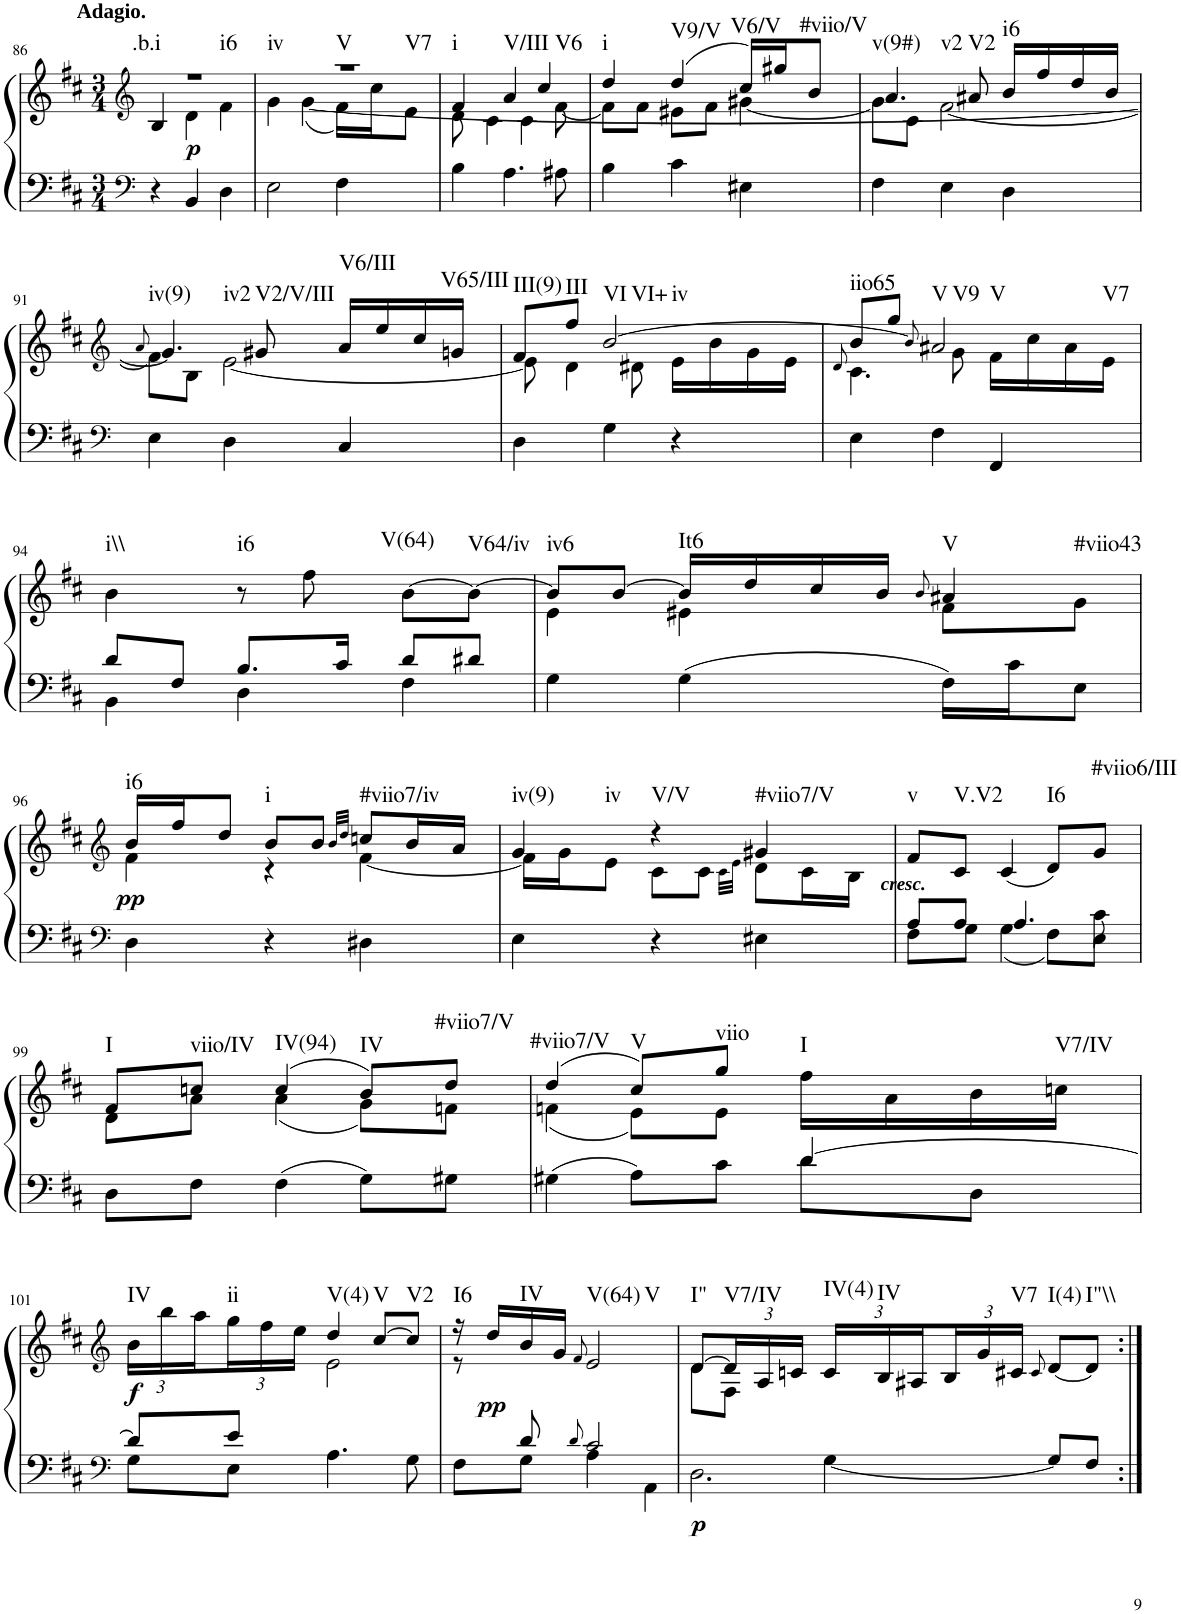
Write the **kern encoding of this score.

**kern	**kern	**dynam	**harte
*part1	*part1	*part1	*part1
*staff2	*staff1	*staff1/2	*
*I"Klavier links	*	*	*
!!LO:PB:g=z
*clefF4	*clefG2	*	*
*k[f#c#]	*k[f#c#]	*	*
*M3/4	*M3/4	*	*
=86	=86	=86	=86
*	*^	*	*
!	!LO:TX:a:B:t=Adagio.	!	!	!LO:H:kt=.b.i
4r	2.r	4B/	.	N
!	!	!	!LO:DY:b	!
4BB/	.	4d\	p	.
!	!	!	!	!LO:H:kt=i6
4D\	.	4f#\	.	N
=87	=87	=87	=87	=87
!	!	!	!	!LO:H:kt=iv
2E\	2.r	4g\	.	N
.	.	([4g\	.	.
!	!	!	!	!LO:H:kt=V
4F#\	.	16f#\LL)	.	N
.	.	16cc#\J	.	.
!	!	!	!	!LO:H:kt=V7
.	.	8e\J	.	N
=88	=88	=88	=88	=88
!	!	!	!	!LO:H:kt=i
4B\	4f#/	8d\	.	N
!	!	!	!	!LO:H:kt=V/III
.	.	4c#\	.	N
4.A\	4a/	.	.	.
.	.	4c#\	.	.
.	4cc#/	.	.	.
!	!	!	!	!LO:H:kt=V6
8A#X\	.	[8f#\	.	N
=89	=89	=89	=89	=89
!	!	!	!	!LO:H:kt=i
4B\	4dd/	8f#\L]	.	N
.	.	8f#\J	.	.
!	!	!	!	!LO:H:kt=V9/V
4c#\	(4dd/	8e#X\L	.	N
.	.	8f#\J	.	.
!	!	!	!	!LO:H:n=1:kt=V6/V
!	!	!	!	!LO:H:n=2:kt=#viio/V
4E#X\	16cc#/LL)	[4g#X\	.	N N
.	16gg#X/J	.	.	.
.	8b/J	.	.	.
=90	=90	=90	=90	=90
!	!	!	!	!LO:H:n=1:kt=v(9#)
!	!	!	!	!LO:H:n=2:kt=v2
4F#\	4.a/	8g#\L]	.	N N
.	.	8c#\J	.	.
4E\	.	[2f#\	.	.
!	!	!	!	!LO:H:kt=V2
.	8a#X/	.	.	N
!	!	!	!	!LO:H:kt=i6
4D\	16b/LL	.	.	N
.	16ff#/	.	.	.
.	16dd/	.	.	.
.	16b/JJ	.	.	.
!!LO:LB:g=z	!!
=91	=91	=91	=91	=91
*clefF4	*clefG2	*	*	*
.	8qa/	.	.	.
!	!	!	!	!LO:H:n=1:kt=iv(9)
!	!	!	!	!LO:H:n=2:kt=iv2
4E\	4.g/]	8f#\L]	.	N N
.	.	8B\J	.	.
4D\	.	[2e\	.	.
!	!	!	!	!LO:H:kt=V2/V/III
.	8g#X/	.	.	N
!	!	!	!	!LO:H:kt=V6/III
4C#/	16a/LL	.	.	N
.	16ee/	.	.	.
.	16cc#/	.	.	.
!	!	!	!	!LO:H:kt=V65/III
.	16gn/JJ	.	.	N
=92	=92	=92	=92	=92
!	!	!	!	!LO:H:kt=III(9)
4D\	8f#/L	8e\]	.	N
!	!	!	!	!LO:H:kt=III
.	8ff#/J	4d\	.	N
!	!	!	!	!LO:H:n=1:kt=VI
!	!	!	!	!LO:H:n=2:kt=VI+
!	!	!	!	!LO:H:n=3:kt=iv
4G\	[2b/	.	.	N N N
.	.	8d#X\	.	.
4r	.	16e\LL	.	.
.	.	16b\	.	.
.	.	16g\	.	.
.	.	16e\JJ	.	.
=93	=93	=93	=93	=93
.	.	8qd/	.	.
!	!	!	!	!LO:H:kt=iio65
4E\	8b/L	4.c#\	.	N
.	8gg/J	.	.	.
.	8qb/]	.	.	.
!	!	!	!	!LO:H:n=1:kt=V
!	!	!	!	!LO:H:n=2:kt=V9
!	!	!	!	!LO:H:n=3:kt=V
!	!	!	!	!LO:H:n=4:kt=V7
4F#\	2a#X/	.	.	N N N N
.	.	8g\	.	.
4FF#/	.	16f#\LL	.	.
.	.	16cc#\	.	.
.	.	16a#\	.	.
.	.	16e\JJ	.	.
!!LO:LB:g=z
=94	=94	=94	=94	=94
*^	*	*	*	*
!	!	!	!	!	!LO:H:kt=i\\
*	*	*v	*v	*	*
8d/L	4BB\	4b\	.	N
8F#/J	.	.	.	.
!	!	!	!	!LO:H:kt=i6
8.B/L	4D\	8r	.	N
.	.	8ff#\	.	.
16c#/Jk	.	.	.	.
!	!	!	!	!LO:H:kt=V(64)
8d/L	4F#\	[8b\L	.	N
!	!	!	!	!LO:H:kt=V64/iv
8d#X/J	.	8b\J_	.	N
*v	*v	*	*	*
=95	=95	=95	=95
*	*^	*	*
!	!	!	!	!LO:H:kt=iv6
4G\	8b/L]	4e\	.	N
.	[8b/J	.	.	.
!	!	!	!	!LO:H:kt=It6
4G\	16b/LL]	4e#X\	.	N
.	16dd/	.	.	.
.	16cc#/	.	.	.
.	16b/JJ	.	.	.
.	8qb/	.	.	.
!	!	!	!	!LO:H:n=1:kt=V
!	!	!	!	!LO:H:n=2:kt=#viio43
16F#\LL	4a#X/	8f#\L	.	N N
16c#\J	.	.	.	.
8E\J	.	8g\J	.	.
!!LO:LB:g=z	!!
=96	=96	=96	=96	=96
*clefF4	*clefG2	*	*	*
!	!	!	!LO:DY:b	!LO:H:kt=i6
4D\	16b/LL	4f#\	pp	N
.	16ff#/J	.	.	.
.	8dd/J	.	.	.
!	!	!	!	!LO:H:kt=i
4r	8b/L	4r	.	N
.	8b/J	.	.	.
.	32qb/LLL	.	.	.
.	32qdd/JJJ	.	.	.
!	!	!	!	!LO:H:kt=#viio7/iv
4D#X\	8ccn/L	[4f#\	.	N
.	16b/L	.	.	.
.	16a/JJ	.	.	.
=97	=97	=97	=97	=97
!	!	!	!	!LO:H:n=1:kt=iv(9)
!	!	!	!	!LO:H:n=2:kt=iv
4E\	4g/	16f#\LL]	.	N N
.	.	16g\J	.	.
.	.	8e\J	.	.
!	!	!	!	!LO:H:kt=V/V
4r	4r	8c#\L	.	N
.	.	8c#\J	.	.
.	.	32qc#\LLL	.	.
.	.	32qe\JJJ	.	.
!	!	!	!	!LO:H:kt=#viio7/V
4E#X\	4g#X/	8d\L	.	N
.	.	16c#\L	.	.
!	!	!LO:TX:b:Bi:t=cresc.	!	!
.	.	16B\JJ	.	.
*	*v	*v	*	*
=98	=98	=98	=98
*^	*	*	*
8A/L	8F#\L	8f#/L	.	.
8A/J	8G\J	8c#/J	.	.
4.A/	4G\	(4c#/	.	.
.	8F#\L	8d/L)	.	.
8c#\	8E\J	8g/J	.	.
!!LO:LB:g=z
=99	=99	=99	=99	=99
*	*	*^	*	*
!	!	!	!	!	!LO:H:kt=I
*v	*v	*	*	*	*
8D\L	8f#/L	8d\L	.	N
!	!	!	!	!LO:H:kt=viio/IV
8F#\J	8ccn/J	8a\J	.	N
!	!	!	!	!LO:H:kt=IV(94)
4F#\	(4cc/	(4a\	.	N
!	!	!	!	!LO:H:kt=IV
8G\L	8b/L)	8g\L)	.	N
!	!	!	!	!LO:H:kt=#viio7/V
8G#X\J	8dd/J	8fn\J	.	N
=100	=100	=100	=100	=100
*^	*	*	*	*
!	!	!	!	!	!LO:H:kt=#viio7/V
4G#X\	2ryy	(4dd/	(4fn\	.	N
!	!	!	!	!	!LO:H:kt=V
8A\L	.	8cc#/L)	8e\L)	.	N
!	!	!	!	!	!LO:H:kt=viio
8c#\J	.	8gg/J	8e\J	.	N
!	!	!	!	!	!LO:H:kt=I
[4d/	8d\L	16ff#\LL	4ryy	.	N
.	.	16a\	.	.	.
.	8D\J	16b\	.	.	.
!	!	!	!	!	!LO:H:kt=V7/IV
.	.	16ccn\JJ	.	.	N
!!LO:LB:g=z	!!
=101	=101	=101	=101	=101	=101
*clefF4	*	*clefG2	*	*	*
*	*	*Xbrackettup	*	*	*
!	!	!	!	!LO:DY:b	!LO:H:kt=IV
8d/L]	8G\L	24b\LL	4ryy	f	N
.	.	24bb\	.	.	.
.	.	24aa\	.	.	.
!	!	!	!	!	!LO:H:kt=ii
8e/J	8E\J	24gg\	.	.	N
.	.	24ff#\	.	.	.
.	.	24ee\JJ	.	.	.
!	!	!	!	!	!LO:H:kt=V(4)
4.A\	2ryy	4dd/	2e\	.	N
!	!	!	!	!	!LO:H:kt=V
.	.	[8cc#/L	.	.	N
!	!	!	!	!	!LO:H:kt=V2
8G\	.	8cc#/J]	.	.	N
=102	=102	=102	=102	=102	=102
!	!	!	!	!	!LO:H:kt=I6
8ryy	8F#\L	16r	8r	.	N
!	!	!	!	!LO:DY:b	!
.	.	16dd/LL	.	pp	.
!	!	!	!	!	!LO:H:kt=IV
8d/	8G\J	16b/	2ryy	.	N
.	.	16g/JJ	.	.	.
.	8qd/	8qf#/	.	.	.
!	!	!	!	!	!LO:H:n=1:kt=V(64)
!	!	!	!	!	!LO:H:n=2:kt=V
2c#/	4A\	2e/	.	.	N N
.	4AA\	.	.	.	.
.	.	.	8ryy	.	.
=103	=103	=103	=103	=103	=103
!	!	!	!	!LO:DY:b=2	!LO:H:kt=I"
4ryy	2.D\	[8d/L	8d\L	p	N
!	!	!	!	!	!LO:H:kt=V7/IV
.	.	24d/L]	8F#\J	.	N
.	.	24A/	.	.	.
.	.	24cn/JJ	.	.	.
!	!	!	!	!	!LO:H:kt=IV(4)
[4G\	.	24c/LL	2ryy	.	N
!	!	!	!	!	!LO:H:kt=IV
.	.	24B/	.	.	N
.	.	24A#X/	.	.	.
.	.	24B/	.	.	.
.	.	24g/	.	.	.
!	!	!	!	!	!LO:H:kt=V7
.	.	24c#X/JJ	.	.	N
.	.	8qc#/	.	.	.
!	!	!	!	!	!LO:H:kt=I(4)
8G/L]	.	[8d/L	.	.	N
!	!	!	!	!	!LO:H:kt=I"\\
8F#/J	.	8d/J]	.	.	N
*v	*v	*	*	*	*
*	*v	*v	*	*
=:|!	=:|!	=:|!	=:|!
*-	*-	*-	*-
